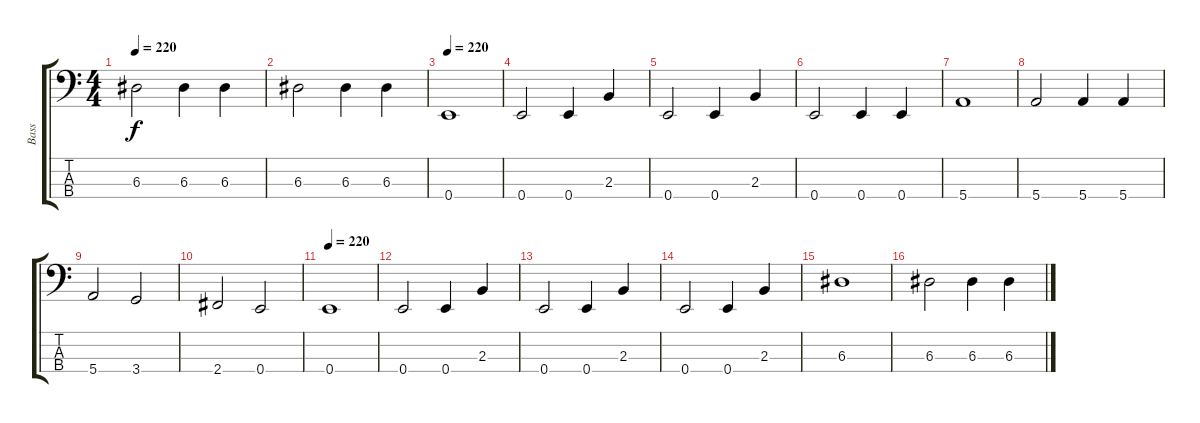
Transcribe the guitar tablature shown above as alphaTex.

\track ("Bass" "Bass") {instrument electricbassfinger}
\staff {score tabs}
\tuning (G2 D2 A1 E1) {hide}
\ts (4 4)
\tempo 220
\clef f4
\ks c
6.3.2{dy f} 6.3.4 6.3.4 |
6.3.2 6.3.4 6.3.4 |
\tempo 220
0.4.1 |
0.4.2 0.4.4 2.3.4 |
0.4.2 0.4.4 2.3.4 |
0.4.2 0.4.4 0.4.4 |
5.4.1 |
5.4.2 5.4.4 5.4.4 |
5.4.2 3.4.2 |
2.4.2 0.4.2 |
\tempo 250
\tempo 220
0.4.1 |
0.4.2 0.4.4 2.3.4 |
0.4.2 0.4.4 2.3.4 |
0.4.2 0.4.4 2.3.4 |
6.3.1 |
6.3.2 6.3.4 6.3.4
